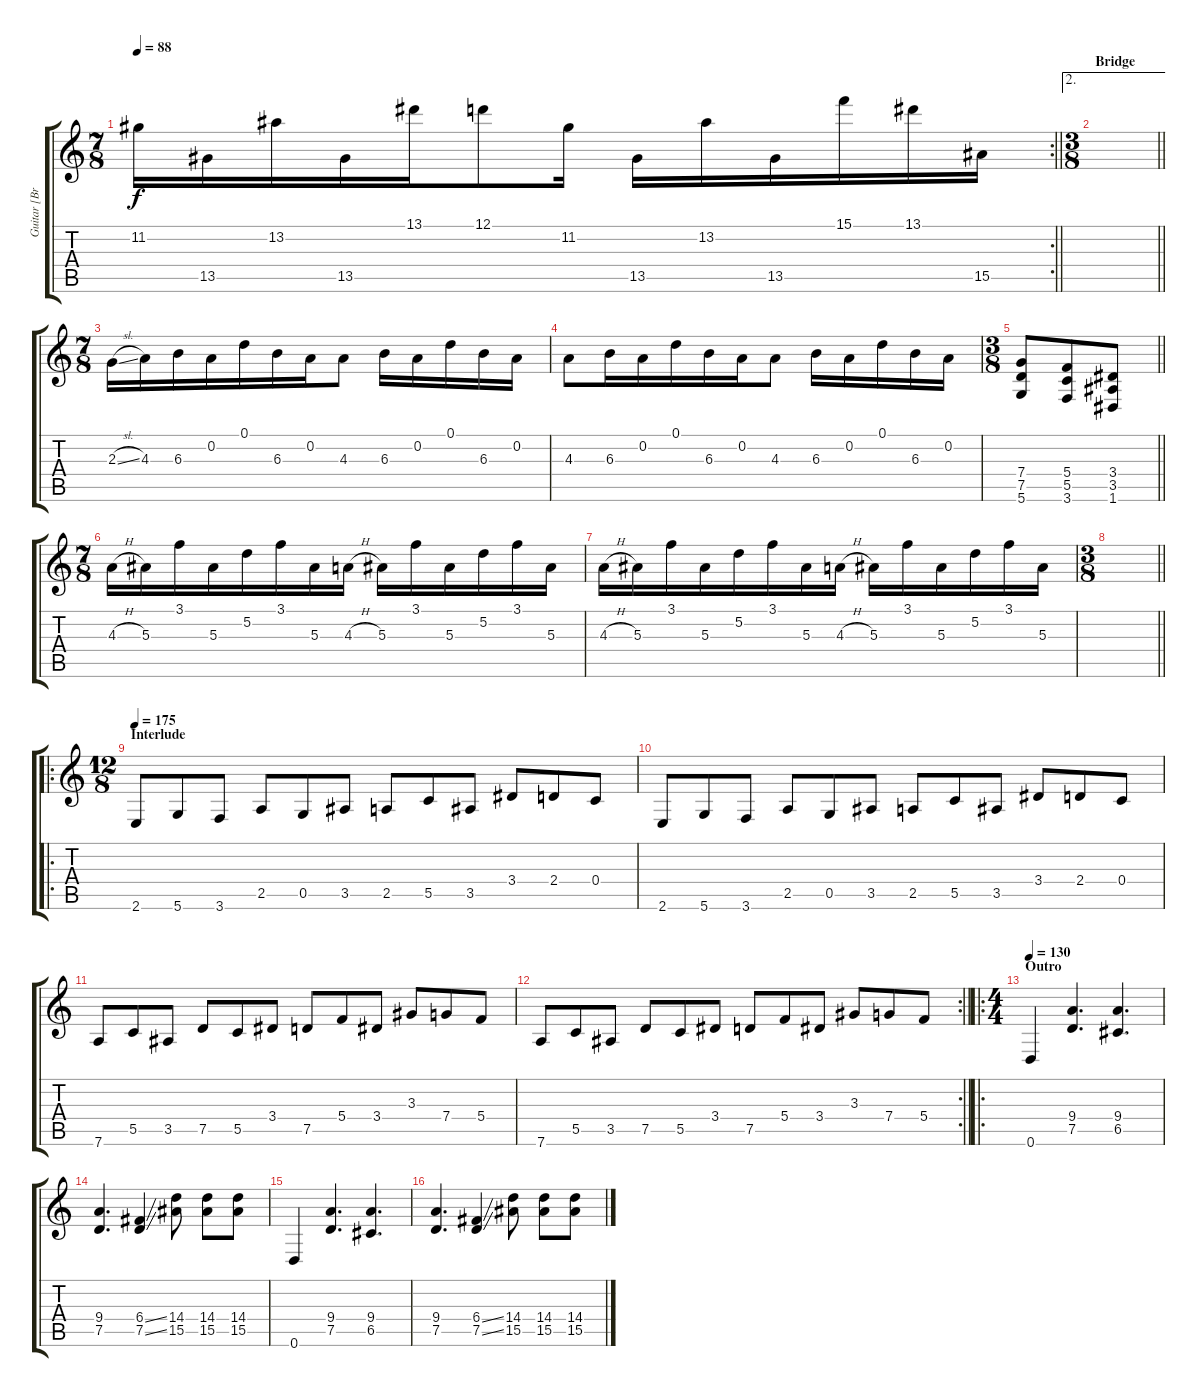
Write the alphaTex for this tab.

\track ("Guitar [Brent Hines]" "Guitar [Br") {instrument distortionguitar}
\staff {score tabs}
\tuning (D4 A3 F3 C3 G2 D2) {hide}
\rc 2
\ts (7 8)
\tempo 88
\clef g2
\barLineRight lightlight
\ks c
11.2.16{dy f} 13.5.16 13.2.16 13.5.16 13.1.16 12.1.8 11.2.16 13.5.16 13.2.16 13.5.16 15.1.16 13.1.16 15.5.16 |
\ae 2
\ts (3 8)
\section ("" "Bridge")
\barLineRight lightlight
|
\ts (7 8)
2.3{sl}.16 4.3.16 6.3.16 0.2.16 0.1.16 6.3.16 0.2.16 4.3.8 6.3.16 0.2.16 0.1.16 6.3.16 0.2.16 |
4.3.8 6.3.16 0.2.16 0.1.16 6.3.16 0.2.16 4.3.8 6.3.16 0.2.16 0.1.16 6.3.16 0.2.16 |
\ts (3 8)
\barLineRight lightlight
(7.4 7.5 5.6).8 (5.4 5.5 3.6).8 (3.4 3.5 1.6).8 |
\ts (7 8)
4.3{h}.16 5.3.16 3.1.16 5.3.16 5.2.16 3.1.16 5.3.16 4.3{h}.16 5.3.16 3.1.16 5.3.16 5.2.16 3.1.16 5.3.16 |
4.3{h}.16 5.3.16 3.1.16 5.3.16 5.2.16 3.1.16 5.3.16 4.3{h}.16 5.3.16 3.1.16 5.3.16 5.2.16 3.1.16 5.3.16 |
\ts (3 8)
\barLineRight lightlight
|
\ro
\ts (12 8)
\section ("" "Interlude")
\tempo 175
2.6.8 5.6.8 3.6.8 2.5.8 0.5.8 3.5.8 2.5.8 5.5.8 3.5.8 3.4.8 2.4.8 0.4.8 |
2.6.8 5.6.8 3.6.8 2.5.8 0.5.8 3.5.8 2.5.8 5.5.8 3.5.8 3.4.8 2.4.8 0.4.8 |
7.6.8 5.5.8 3.5.8 7.5.8 5.5.8 3.4.8 7.5.8 5.4.8 3.4.8 3.3.8 7.4.8 5.4.8 |
\rc 2
\barLineRight lightlight
7.6.8 5.5.8 3.5.8 7.5.8 5.5.8 3.4.8 7.5.8 5.4.8 3.4.8 3.3.8 7.4.8 5.4.8 |
\ro
\ts (4 4)
\section ("" "Outro")
\tempo 130
0.6.4{balance 8} (9.4 7.5).4{d} (9.4 6.5).4{d} |
(9.4 7.5).4{d} (6.4{ss} 7.5{ss}).4 (14.4 15.5).8 (14.4 15.5).8 (14.4 15.5).8 |
0.6.4 (9.4 7.5).4{d} (9.4 6.5).4{d} |
(9.4 7.5).4{d} (6.4{ss} 7.5{ss}).4 (14.4 15.5).8 (14.4 15.5).8 (14.4 15.5).8
